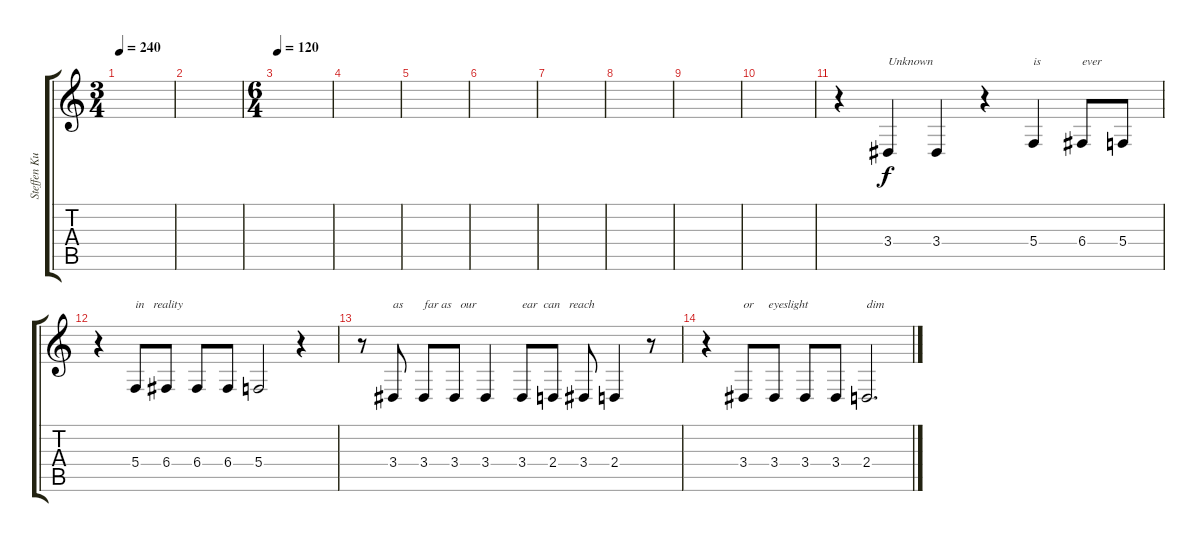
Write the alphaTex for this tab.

\track ("Steffen Kummerer  - vocoder" "Steffen Ku") {instrument lead2sawtooth}
\staff {score tabs}
\tuning (D4 A3 F3 C3 G2 D2) {hide}
\ts (3 4)
\tempo 240
\clef g2
\ks c
|
|
\ts (6 4)
\tempo 120
|
|
|
|
|
|
|
|
r.4 3.4.4{txt "Unknown"} 3.4.4 r.4 5.4.4{txt "is"} 6.4.8{txt "ever"} 5.4.8 |
r.4 5.4.8{txt "in   reality"} 6.4.8 6.4.8 6.4.8 5.4.2 r.4 |
r.8 3.4.8{txt "as"} 3.4.8{txt "far as   our"} 3.4.8 3.4.4 3.4.8{txt "ear  can   reach"} 2.4.8 3.4.8 2.4.4 r.8 |
r.4 3.4.8{txt "or     eyeslight"} 3.4.8 3.4.8 3.4.8 2.4.2{d txt "dim"}
